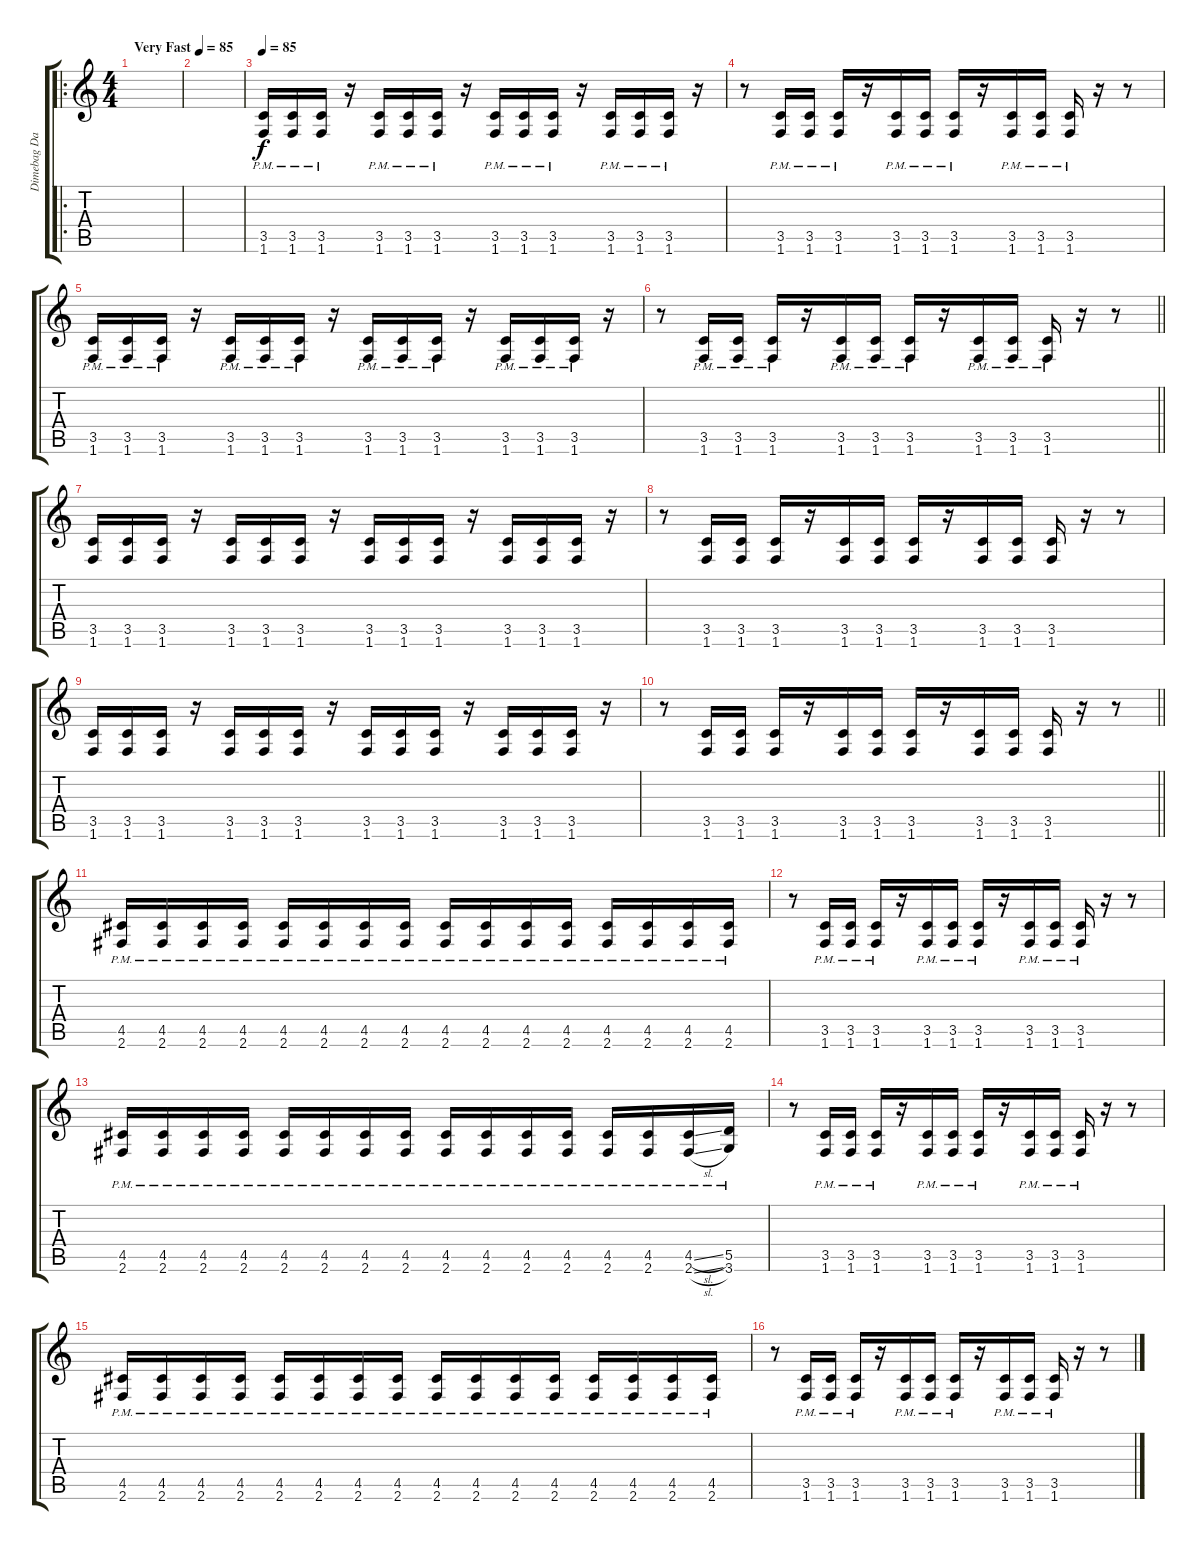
\track ("Dimebag Darrell (riff)" "Dimebag Da") {instrument distortionguitar}
\staff {score tabs}
\tuning (E4 B3 G3 D3 A2 E2) {hide}
\ro
\ts (4 4)
\tempo (85 "Very Fast")
\clef g2
\ks c
|
|
\tempo 85
(3.5{pm} 1.6{pm}).16 (3.5{pm} 1.6{pm}).16 (3.5{pm} 1.6{pm}).16 r.16 (3.5{pm} 1.6{pm}).16 (3.5{pm} 1.6{pm}).16 (3.5{pm} 1.6{pm}).16 r.16 (3.5{pm} 1.6{pm}).16 (3.5{pm} 1.6{pm}).16 (3.5{pm} 1.6{pm}).16 r.16 (3.5{pm} 1.6{pm}).16 (3.5{pm} 1.6{pm}).16 (3.5{pm} 1.6{pm}).16 r.16 |
r.8 (3.5{pm} 1.6{pm}).16 (3.5{pm} 1.6{pm}).16 (3.5{pm} 1.6{pm}).16 r.16 (3.5{pm} 1.6{pm}).16 (3.5{pm} 1.6{pm}).16 (3.5{pm} 1.6{pm}).16 r.16 (3.5{pm} 1.6{pm}).16 (3.5{pm} 1.6{pm}).16 (3.5{pm} 1.6{pm}).16 r.16 r.8 |
(3.5{pm} 1.6{pm}).16 (3.5{pm} 1.6{pm}).16 (3.5{pm} 1.6{pm}).16 r.16 (3.5{pm} 1.6{pm}).16 (3.5{pm} 1.6{pm}).16 (3.5{pm} 1.6{pm}).16 r.16 (3.5{pm} 1.6{pm}).16 (3.5{pm} 1.6{pm}).16 (3.5{pm} 1.6{pm}).16 r.16 (3.5{pm} 1.6{pm}).16 (3.5{pm} 1.6{pm}).16 (3.5{pm} 1.6{pm}).16 r.16 |
\barLineRight lightlight
r.8 (3.5{pm} 1.6{pm}).16 (3.5{pm} 1.6{pm}).16 (3.5{pm} 1.6{pm}).16 r.16 (3.5{pm} 1.6{pm}).16 (3.5{pm} 1.6{pm}).16 (3.5{pm} 1.6{pm}).16 r.16 (3.5{pm} 1.6{pm}).16 (3.5{pm} 1.6{pm}).16 (3.5{pm} 1.6{pm}).16 r.16 r.8 |
(3.5 1.6).16 (3.5 1.6).16 (3.5 1.6).16 r.16 (3.5 1.6).16 (3.5 1.6).16 (3.5 1.6).16 r.16 (3.5 1.6).16 (3.5 1.6).16 (3.5 1.6).16 r.16 (3.5 1.6).16 (3.5 1.6).16 (3.5 1.6).16 r.16 |
r.8 (3.5 1.6).16 (3.5 1.6).16 (3.5 1.6).16 r.16 (3.5 1.6).16 (3.5 1.6).16 (3.5 1.6).16 r.16 (3.5 1.6).16 (3.5 1.6).16 (3.5 1.6).16 r.16 r.8 |
(3.5 1.6).16 (3.5 1.6).16 (3.5 1.6).16 r.16 (3.5 1.6).16 (3.5 1.6).16 (3.5 1.6).16 r.16 (3.5 1.6).16 (3.5 1.6).16 (3.5 1.6).16 r.16 (3.5 1.6).16 (3.5 1.6).16 (3.5 1.6).16 r.16 |
\barLineRight lightlight
r.8 (3.5 1.6).16 (3.5 1.6).16 (3.5 1.6).16 r.16 (3.5 1.6).16 (3.5 1.6).16 (3.5 1.6).16 r.16 (3.5 1.6).16 (3.5 1.6).16 (3.5 1.6).16 r.16 r.8 |
(4.5{pm} 2.6{pm}).16{balance 0} (4.5{pm} 2.6{pm}).16 (4.5{pm} 2.6{pm}).16{balance 16} (4.5{pm} 2.6{pm}).16 (4.5{pm} 2.6{pm}).16{balance 0} (4.5{pm} 2.6{pm}).16 (4.5{pm} 2.6{pm}).16{balance 16} (4.5{pm} 2.6{pm}).16 (4.5{pm} 2.6{pm}).16{balance 0} (4.5{pm} 2.6{pm}).16 (4.5{pm} 2.6{pm}).16{balance 16} (4.5{pm} 2.6{pm}).16 (4.5{pm} 2.6{pm}).16{balance 0} (4.5{pm} 2.6{pm}).16 (4.5{pm} 2.6{pm}).16{balance 16} (4.5{pm} 2.6{pm}).16 |
r.8 (3.5{pm} 1.6{pm}).16{balance 8} (3.5{pm} 1.6{pm}).16 (3.5{pm} 1.6{pm}).16 r.16 (3.5{pm} 1.6{pm}).16 (3.5{pm} 1.6{pm}).16 (3.5{pm} 1.6{pm}).16 r.16 (3.5{pm} 1.6{pm}).16 (3.5{pm} 1.6{pm}).16 (3.5{pm} 1.6{pm}).16 r.16 r.8 |
(4.5{pm} 2.6{pm}).16{balance 0} (4.5{pm} 2.6{pm}).16 (4.5{pm} 2.6{pm}).16{balance 16} (4.5{pm} 2.6{pm}).16 (4.5{pm} 2.6{pm}).16{balance 0} (4.5{pm} 2.6{pm}).16 (4.5{pm} 2.6{pm}).16{balance 16} (4.5{pm} 2.6{pm}).16 (4.5{pm} 2.6{pm}).16{balance 0} (4.5{pm} 2.6{pm}).16 (4.5{pm} 2.6{pm}).16{balance 16} (4.5{pm} 2.6{pm}).16 (4.5{pm} 2.6{pm}).16{balance 0} (4.5{pm} 2.6{pm}).16 (4.5{sl pm} 2.6{sl pm}).16{balance 16} (5.5{pm} 3.6{pm}).16 |
r.8 (3.5{pm} 1.6{pm}).16{balance 8} (3.5{pm} 1.6{pm}).16 (3.5{pm} 1.6{pm}).16 r.16 (3.5{pm} 1.6{pm}).16 (3.5{pm} 1.6{pm}).16 (3.5{pm} 1.6{pm}).16 r.16 (3.5{pm} 1.6{pm}).16 (3.5{pm} 1.6{pm}).16 (3.5{pm} 1.6{pm}).16 r.16 r.8 |
(4.5{pm} 2.6{pm}).16{balance 0} (4.5{pm} 2.6{pm}).16 (4.5{pm} 2.6{pm}).16{balance 16} (4.5{pm} 2.6{pm}).16 (4.5{pm} 2.6{pm}).16{balance 0} (4.5{pm} 2.6{pm}).16 (4.5{pm} 2.6{pm}).16{balance 16} (4.5{pm} 2.6{pm}).16 (4.5{pm} 2.6{pm}).16{balance 0} (4.5{pm} 2.6{pm}).16 (4.5{pm} 2.6{pm}).16{balance 16} (4.5{pm} 2.6{pm}).16 (4.5{pm} 2.6{pm}).16{balance 0} (4.5{pm} 2.6{pm}).16 (4.5{pm} 2.6{pm}).16{balance 16} (4.5{pm} 2.6{pm}).16 |
r.8 (3.5{pm} 1.6{pm}).16{balance 8} (3.5{pm} 1.6{pm}).16 (3.5{pm} 1.6{pm}).16 r.16 (3.5{pm} 1.6{pm}).16 (3.5{pm} 1.6{pm}).16 (3.5{pm} 1.6{pm}).16 r.16 (3.5{pm} 1.6{pm}).16 (3.5{pm} 1.6{pm}).16 (3.5{pm} 1.6{pm}).16 r.16 r.8
